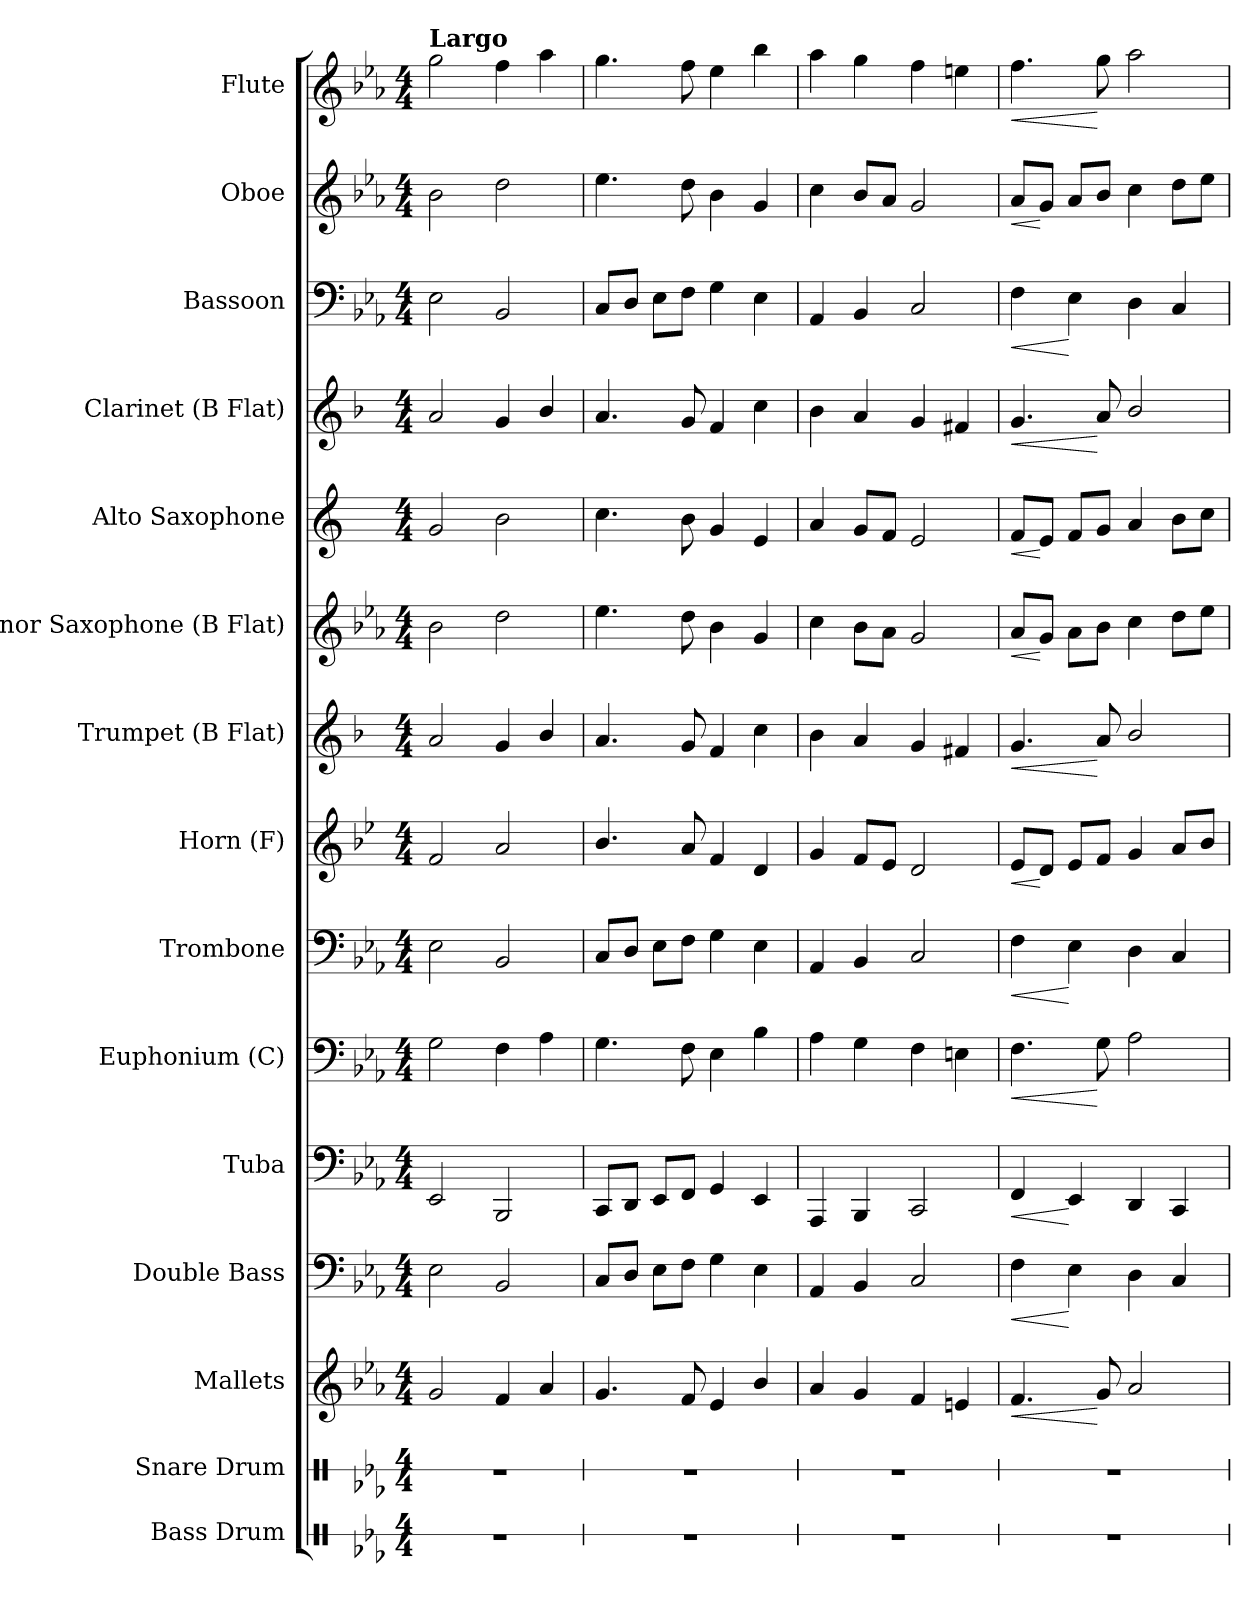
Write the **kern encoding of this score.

**kern	**kern	**kern	**dynam	**kern	**dynam	**kern	**dynam	**kern	**dynam	**kern	**dynam	**kern	**dynam	**kern	**dynam	**kern	**dynam	**kern	**dynam	**kern	**dynam	**kern	**dynam	**kern	**dynam	**kern	**dynam
*part15	*part14	*part13	*part13	*part12	*part12	*part11	*part11	*part10	*part10	*part9	*part9	*part8	*part8	*part7	*part7	*part6	*part6	*part5	*part5	*part4	*part4	*part3	*part3	*part2	*part2	*part1	*part1
*staff15	*staff14	*staff13	*staff13	*staff12	*staff12	*staff11	*staff11	*staff10	*staff10	*staff9	*staff9	*staff8	*staff8	*staff7	*staff7	*staff6	*staff6	*staff5	*staff5	*staff4	*staff4	*staff3	*staff3	*staff2	*staff2	*staff1	*staff1
*I"Bass Drum	*I"Snare Drum	*I"Mallets	*	*I"Double Bass	*	*I"Tuba	*	*I"Euphonium (C)	*	*I"Trombone	*	*I"Horn (F)	*	*I"Trumpet (B Flat)	*	*I"Tenor Saxophone (B Flat)	*	*I"Alto Saxophone	*	*I"Clarinet (B Flat)	*	*I"Bassoon	*	*I"Oboe	*	*I"Flute	*
*stria1	*stria1	*	*	*	*	*	*	*	*	*	*	*	*	*	*	*	*	*	*	*	*	*	*	*	*	*	*
*clefX	*clefX	*clefG2	*	*clefF4	*	*clefF4	*	*clefF4	*	*clefF4	*	*clefG2	*	*clefG2	*	*clefG2	*	*clefG2	*	*clefG2	*	*clefF4	*	*clefG2	*	*clefG2	*
*	*	*ITrd-14c-24	*	*ITrd7c12	*	*	*	*	*	*	*	*ITrd4c7	*	*ITrd1c2	*	*ITrd8c14	*	*ITrd5c9	*	*ITrd1c2	*	*	*	*	*	*	*
*k[b-e-a-]	*k[b-e-a-]	*k[b-e-a-]	*	*k[b-e-a-]	*	*k[b-e-a-]	*	*k[b-e-a-]	*	*k[b-e-a-]	*	*k[b-e-a-]	*	*k[b-e-a-]	*	*k[b-e-a-]	*	*k[b-e-a-]	*	*k[b-e-a-]	*	*k[b-e-a-]	*	*k[b-e-a-]	*	*k[b-e-a-]	*
*E-:	*E-:	*E-:	*	*E-:	*	*E-:	*	*E-:	*	*E-:	*	*E-:	*	*E-:	*	*E-:	*	*E-:	*	*E-:	*	*E-:	*	*E-:	*	*E-:	*
*M4/4	*M4/4	*M4/4	*	*M4/4	*	*M4/4	*	*M4/4	*	*M4/4	*	*M4/4	*	*M4/4	*	*M4/4	*	*M4/4	*	*M4/4	*	*M4/4	*	*M4/4	*	*M4/4	*
*MM56	*MM56	*MM56	*	*MM56	*	*MM56	*	*MM56	*	*MM56	*	*MM56	*	*MM56	*	*MM56	*	*MM56	*	*MM56	*	*MM56	*	*MM56	*	*MM56	*
=1	=1	=1	=1	=1	=1	=1	=1	=1	=1	=1	=1	=1	=1	=1	=1	=1	=1	=1	=1	=1	=1	=1	=1	=1	=1	=1	=1
!	!	!	!	!	!	!	!	!	!	!	!	!	!	!	!	!	!	!	!	!	!	!	!	!	!	!LO:TX:a:B:t=Largo	!
!	!	!	!LO:DY:b	!	!	!	!	!	!	!	!	!	!	!	!	!	!	!	!	!	!	!	!	!	!	!	!
!	!	!	!LO:DY:n=1:b	!	!LO:DY:b	!	!	!	!	!	!	!	!	!	!	!	!	!	!	!	!	!	!	!	!	!	!
!	!	!	!	!	!LO:DY:n=1:b	!	!LO:DY:b	!	!	!	!	!	!	!	!	!	!	!	!	!	!	!	!	!	!	!	!
!	!	!	!	!	!	!	!LO:DY:n=1:b	!	!LO:DY:b	!	!	!	!	!	!	!	!	!	!	!	!	!	!	!	!	!	!
!	!	!	!	!	!	!	!	!	!LO:DY:n=1:b	!	!LO:DY:b	!	!	!	!	!	!	!	!	!	!	!	!	!	!	!	!
!	!	!	!	!	!	!	!	!	!	!	!LO:DY:n=1:b	!	!LO:DY:b	!	!	!	!	!	!	!	!	!	!	!	!	!	!
!	!	!	!	!	!	!	!	!	!	!	!	!	!LO:DY:n=1:b	!	!LO:DY:b	!	!	!	!	!	!	!	!	!	!	!	!
!	!	!	!	!	!	!	!	!	!	!	!	!	!	!	!LO:DY:n=1:b	!	!LO:DY:b	!	!	!	!	!	!	!	!	!	!
!	!	!	!	!	!	!	!	!	!	!	!	!	!	!	!	!	!LO:DY:n=1:b	!	!LO:DY:b	!	!	!	!	!	!	!	!
!	!	!	!	!	!	!	!	!	!	!	!	!	!	!	!	!	!	!	!LO:DY:n=1:b	!	!LO:DY:b	!	!	!	!	!	!
!	!	!	!	!	!	!	!	!	!	!	!	!	!	!	!	!	!	!	!	!	!LO:DY:n=1:b	!	!LO:DY:b	!	!	!	!
!	!	!	!	!	!	!	!	!	!	!	!	!	!	!	!	!	!	!	!	!	!	!	!LO:DY:n=1:b	!	!LO:DY:b	!	!
!	!	!	!	!	!	!	!	!	!	!	!	!	!	!	!	!	!	!	!	!	!	!	!	!	!LO:DY:n=1:b	!	!LO:DY:b
!	!	!	!	!	!	!	!	!	!	!	!	!	!	!	!	!	!	!	!	!	!	!	!	!	!	!	!LO:DY:n=1:b
1r	1r	2ggg/	p other-dynamics	2EE-\	p other-dynamics	2EE-/	p other-dynamics	2G\	p other-dynamics	2E-\	p other-dynamics	2B-/	p other-dynamics	2g/	p other-dynamics	2B-\	p other-dynamics	2B-/	p other-dynamics	2g/	p other-dynamics	2E-\	p other-dynamics	2b-\	p other-dynamics	2gg\	p other-dynamics
.	.	4fff/	.	2BBB-/	.	2BBB-/	.	4F\	.	2BB-/	.	2d/	.	4f/	.	2d\	.	2d\	.	4f/	.	2BB-/	.	2dd\	.	4ff\	.
.	.	4aaa-/	.	.	.	.	.	4A-\	.	.	.	.	.	4a-/	.	.	.	.	.	4a-/	.	.	.	.	.	4aa-\	.
=2	=2	=2	=2	=2	=2	=2	=2	=2	=2	=2	=2	=2	=2	=2	=2	=2	=2	=2	=2	=2	=2	=2	=2	=2	=2	=2	=2
1r	1r	4.ggg/	.	8CC/L	.	8CC/L	.	4.G\	.	8C/L	.	4.e-/	.	4.g/	.	4.e-\	.	4.e-\	.	4.g/	.	8C/L	.	4.ee-\	.	4.gg\	.
.	.	.	.	8DD/J	.	8DD/J	.	.	.	8D/J	.	.	.	.	.	.	.	.	.	.	.	8D/J	.	.	.	.	.
.	.	.	.	8EE-\L	.	8EE-/L	.	.	.	8E-\L	.	.	.	.	.	.	.	.	.	.	.	8E-\L	.	.	.	.	.
.	.	8fff/	.	8FF\J	.	8FF/J	.	8F\	.	8F\J	.	8d/	.	8f/	.	8d\	.	8d\	.	8f/	.	8F\J	.	8dd\	.	8ff\	.
.	.	4eee-/	.	4GG\	.	4GG/	.	4E-\	.	4G\	.	4B-/	.	4e-/	.	4B-\	.	4B-/	.	4e-/	.	4G\	.	4b-\	.	4ee-\	.
.	.	4bbb-/	.	4EE-\	.	4EE-/	.	4B-\	.	4E-\	.	4G/	.	4b-\	.	4G/	.	4G/	.	4b-\	.	4E-\	.	4g/	.	4bb-\	.
=3	=3	=3	=3	=3	=3	=3	=3	=3	=3	=3	=3	=3	=3	=3	=3	=3	=3	=3	=3	=3	=3	=3	=3	=3	=3	=3	=3
1r	1r	4aaa-/	.	4AAA-/	.	4AAA-/	.	4A-\	.	4AA-/	.	4c/	.	4a-\	.	4c\	.	4c/	.	4a-\	.	4AA-/	.	4cc\	.	4aa-\	.
.	.	4ggg/	.	4BBB-/	.	4BBB-/	.	4G\	.	4BB-/	.	8B-/L	.	4g/	.	8B-\L	.	8B-/L	.	4g/	.	4BB-/	.	8b-/L	.	4gg\	.
.	.	.	.	.	.	.	.	.	.	.	.	8A-/J	.	.	.	8A-\J	.	8A-/J	.	.	.	.	.	8a-/J	.	.	.
.	.	4fff/	.	2CC/	.	2CC/	.	4F\	.	2C/	.	2G/	.	4f/	.	2G/	.	2G/	.	4f/	.	2C/	.	2g/	.	4ff\	.
.	.	4eeen/	.	.	.	.	.	4En\	.	.	.	.	.	4en/	.	.	.	.	.	4en/	.	.	.	.	.	4een\	.
=4	=4	=4	=4	=4	=4	=4	=4	=4	=4	=4	=4	=4	=4	=4	=4	=4	=4	=4	=4	=4	=4	=4	=4	=4	=4	=4	=4
!	!	!	!LO:HP:b	!	!LO:HP:b	!	!LO:HP:b	!	!LO:HP:b	!	!LO:HP:b	!	!LO:HP:b	!	!LO:HP:b	!	!LO:HP:b	!	!LO:HP:b	!	!LO:HP:b	!	!LO:HP:b	!	!LO:HP:b	!	!LO:HP:b
1r	1r	4.fff/	<	4FF\	<	4FF/	<	4.F\	<	4F\	<	8A-/L	<	4.f/	<	8A-/L	<	8A-/L	<	4.f/	<	4F\	<	8a-/L	<	4.ff\	<
.	.	.	.	.	.	.	.	.	.	.	.	8G/J	[	.	.	8G/J	[	8G/J	[	.	.	.	.	8g/J	[	.	.
.	.	.	.	4EE-\	[	4EE-/	[	.	.	4E-\	[	8A-/L	.	.	.	8A-\L	.	8A-/L	.	.	.	4E-\	[	8a-/L	.	.	.
.	.	8ggg/	[	.	.	.	.	8G\	[	.	.	8B-/J	.	8g/	[	8B-\J	.	8B-/J	.	8g/	[	.	.	8b-/J	.	8gg\	[
.	.	2aaa-/	.	4DD\	.	4DD/	.	2A-\	.	4D\	.	4c/	.	2a-/	.	4c\	.	4c/	.	2a-/	.	4D\	.	4cc\	.	2aa-\	.
.	.	.	.	4CC/	.	4CC/	.	.	.	4C/	.	8d/L	.	.	.	8d\L	.	8d\L	.	.	.	4C/	.	8dd\L	.	.	.
.	.	.	.	.	.	.	.	.	.	.	.	8e-/J	.	.	.	8e-\J	.	8e-\J	.	.	.	.	.	8ee-\J	.	.	.
=	=	=	=	=	=	=	=	=	=	=	=	=	=	=	=	=	=	=	=	=	=	=	=	=	=	=	=
*-	*-	*-	*-	*-	*-	*-	*-	*-	*-	*-	*-	*-	*-	*-	*-	*-	*-	*-	*-	*-	*-	*-	*-	*-	*-	*-	*-
